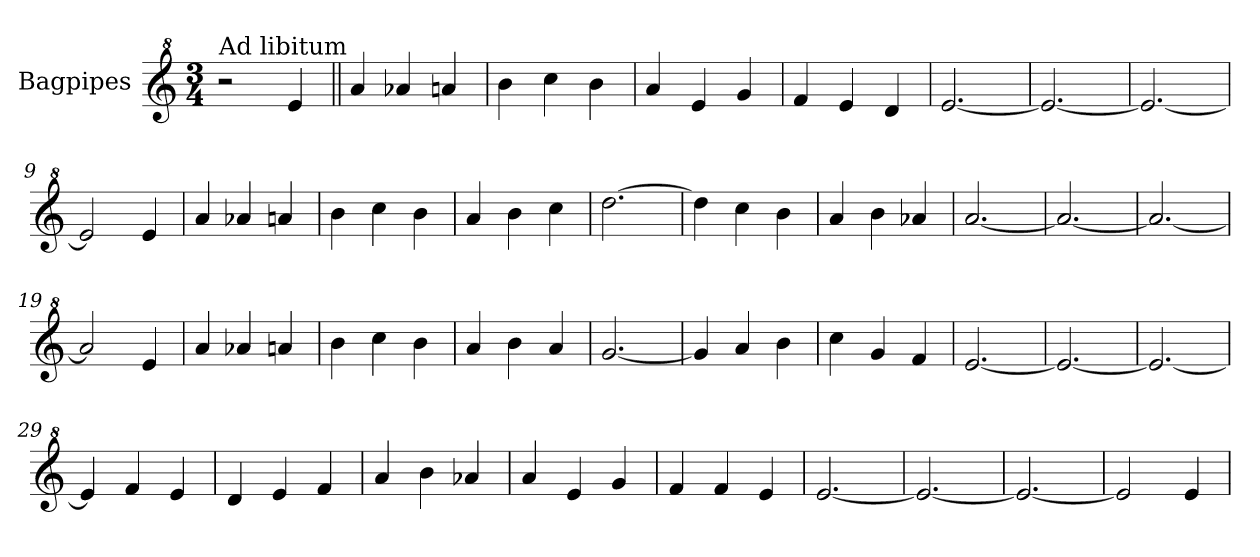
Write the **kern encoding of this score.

**kern
*part1
*staff1
*I"Bagpipes
*I'Bag
*clefG^2
*k[]
*C:
*M3/4
=1
!LO:TX:a:t=Ad libitum
2r
4ee/
=2||
4aa/
4aa-X/
4aan/
=3
4bb\
4ccc\
4bb\
=4
4aa/
4ee/
4gg/
=5
4ff/
4ee/
4dd/
=6
[2.ee/
=7
2.ee/_
=8
2.ee/_
=9
2ee/]
4ee/
=10
4aa/
4aa-X/
4aan/
=11
4bb\
4ccc\
4bb\
=12
4aa/
4bb\
4ccc\
=13
[2.ddd\
=14
4ddd\]
4ccc\
4bb\
!!LO:LB:g=z
=15
4aa/
4bb\
4aa-X/
=16
[2.aa/
=17
2.aa/_
=18
2.aa/_
=19
2aa/]
4ee/
=20
4aa/
4aa-X/
4aan/
=21
4bb\
4ccc\
4bb\
=22
4aa/
4bb\
4aa/
=23
[2.gg/
=24
4gg/]
4aa/
4bb\
=25
4ccc\
4gg/
4ff/
=26
[2.ee/
=27
2.ee/_
=28
2.ee/_
=29
4ee/]
4ff/
4ee/
!!LO:LB:g=z
=30
4dd/
4ee/
4ff/
=31
4aa/
4bb\
4aa-X/
=32
4aa/
4ee/
4gg/
=33
4ff/
4ff/
4ee/
=34
[2.ee/
=35
2.ee/_
=36
2.ee/_
=37
2ee/]
4ee/
=
*-
